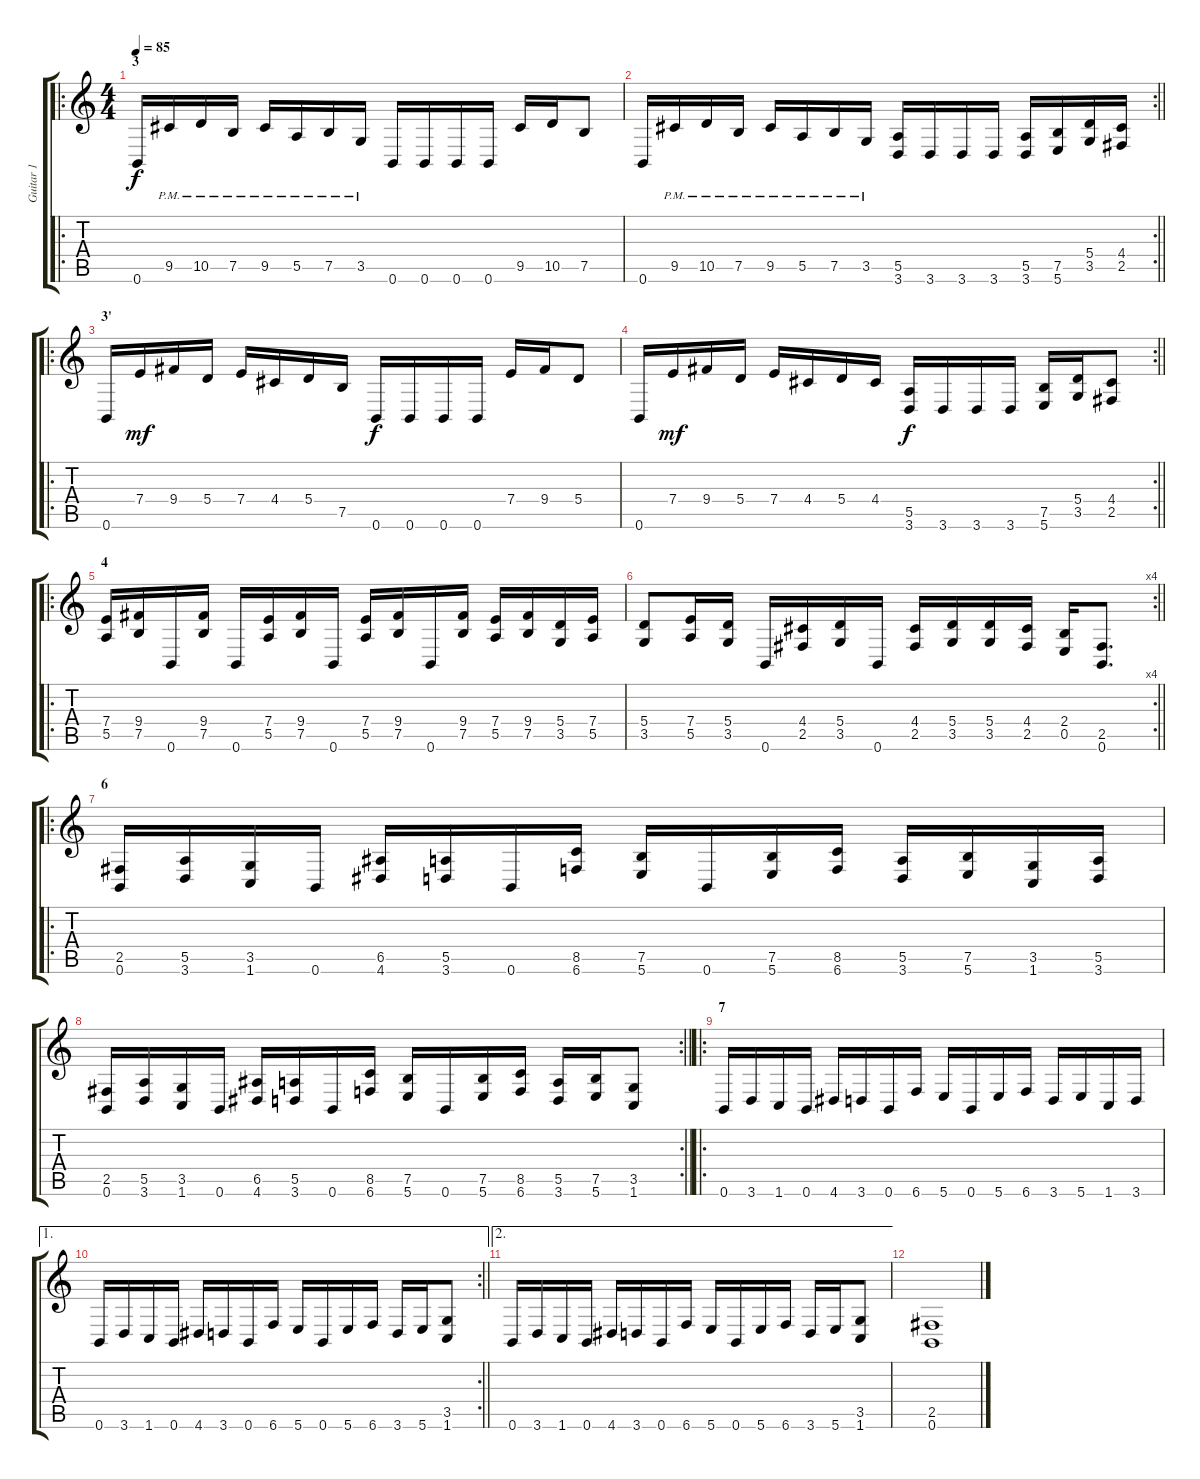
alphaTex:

\track ("Guitar 1" "Guitar 1") {instrument distortionguitar}
\staff {score tabs}
\tuning (B3 Gb3 D3 A2 E2 B1) {hide}
\ro
\ts (4 4)
\section ("" "3")
\tempo 85
\clef g2
\ks c
0.6.16{dy f} 9.5{pm}.16 10.5{pm}.16 7.5{pm}.16 9.5{pm}.16 5.5{pm}.16 7.5{pm}.16 3.5{pm}.16 0.6.16 0.6.16 0.6.16 0.6.16 9.5.16 10.5.16 7.5.8 |
\rc 2
\barLineRight lightlight
0.6.16 9.5{pm}.16 10.5{pm}.16 7.5{pm}.16 9.5{pm}.16 5.5{pm}.16 7.5{pm}.16 3.5{pm}.16 (5.5 3.6).16 3.6.16 3.6.16 3.6.16 (5.5 3.6).16 (7.5 5.6).16 (5.4 3.5).16 (4.4 2.5).16 |
\ro
\section ("" "3'")
0.6.16 7.4.16{dy mf} 9.4.16 5.4.16 7.4.16 4.4.16 5.4.16 7.5.16 0.6.16{dy f} 0.6.16 0.6.16 0.6.16 7.4.16 9.4.16 5.4.8 |
\rc 2
\barLineRight lightlight
0.6.16 7.4.16{dy mf} 9.4.16 5.4.16 7.4.16 4.4.16 5.4.16 4.4.16 (5.5 3.6).16{dy f} 3.6.16 3.6.16 3.6.16 (7.5 5.6).16 (5.4 3.5).16 (4.4 2.5).8 |
\ro
\section ("" "4")
(7.4 5.5).16 (9.4 7.5).16 0.6.16 (9.4 7.5).16 0.6.16 (7.4 5.5).16 (9.4 7.5).16 0.6.16 (7.4 5.5).16 (9.4 7.5).16 0.6.16 (9.4 7.5).16 (7.4 5.5).16 (9.4 7.5).16 (5.4 3.5).16 (7.4 5.5).16 |
\rc 4
\barLineRight lightlight
(5.4 3.5).8 (7.4 5.5).16 (5.4 3.5).16 0.6.16 (4.4 2.5).16 (5.4 3.5).16 0.6.16 (4.4 2.5).16 (5.4 3.5).16 (5.4 3.5).16 (4.4 2.5).16 (2.4 0.5).16 (2.5 0.6).8{d} |
\ro
\section ("" "6")
(2.5 0.6).16 (5.5 3.6).16 (3.5 1.6).16 0.6.16 (6.5 4.6).16 (5.5 3.6).16 0.6.16 (8.5 6.6).16 (7.5 5.6).16 0.6.16 (7.5 5.6).16 (8.5 6.6).16 (5.5 3.6).16 (7.5 5.6).16 (3.5 1.6).16 (5.5 3.6).16 |
\rc 2
\barLineRight lightlight
(2.5 0.6).16 (5.5 3.6).16 (3.5 1.6).16 0.6.16 (6.5 4.6).16 (5.5 3.6).16 0.6.16 (8.5 6.6).16 (7.5 5.6).16 0.6.16 (7.5 5.6).16 (8.5 6.6).16 (5.5 3.6).16 (7.5 5.6).16 (3.5 1.6).8 |
\ro
\section ("" "7")
0.6.16 3.6.16 1.6.16 0.6.16 4.6.16 3.6.16 0.6.16 6.6.16 5.6.16 0.6.16 5.6.16 6.6.16 3.6.16 5.6.16 1.6.16 3.6.16 |
\ae 1
\rc 2
\barLineRight lightlight
0.6.16 3.6.16 1.6.16 0.6.16 4.6.16 3.6.16 0.6.16 6.6.16 5.6.16 0.6.16 5.6.16 6.6.16 3.6.16 5.6.16 (3.5 1.6).8 |
\ae 2
0.6.16 3.6.16 1.6.16 0.6.16 4.6.16 3.6.16 0.6.16 6.6.16 5.6.16 0.6.16 5.6.16 6.6.16 3.6.16 5.6.16 (3.5 1.6).8 |
(2.5 0.6).1
